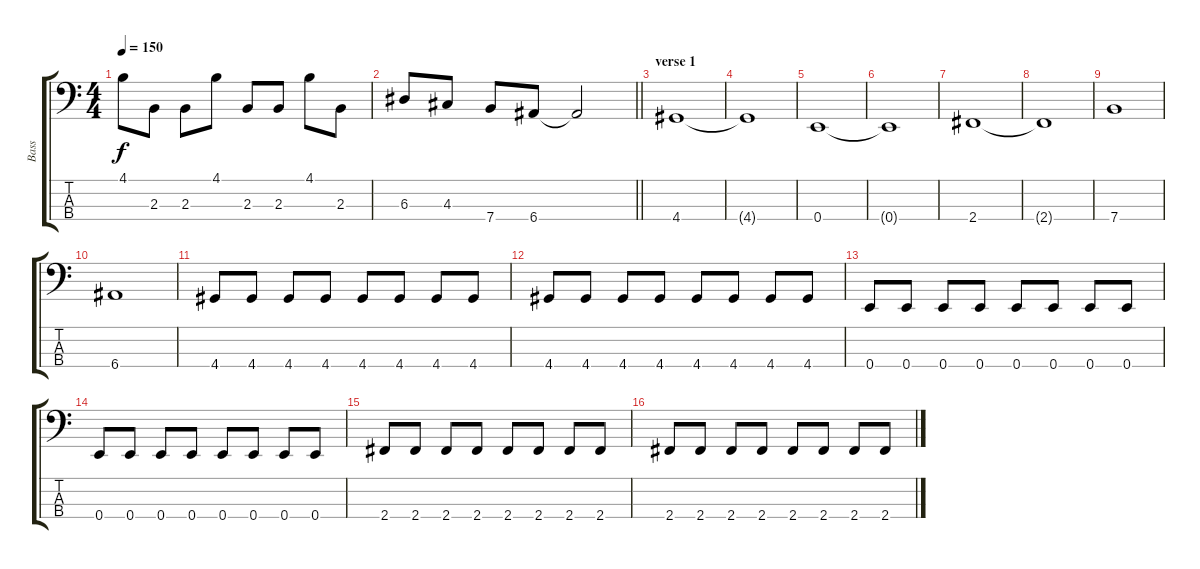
\track ("Bass" "Bass") {instrument electricbassfinger}
\staff {score tabs}
\tuning (G2 D2 A1 E1) {hide}
\ts (4 4)
\tempo 150
\clef f4
\ks c
4.1.8{dy f} 2.3.8 2.3.8 4.1.8 2.3.8 2.3.8 4.1.8 2.3.8 |
\barLineRight lightlight
6.3.8 4.3.8 7.4.8 6.4.8 6.4{t}.2 |
\section ("" "verse 1")
4.4.1 |
4.4{t}.1 |
0.4.1 |
0.4{t}.1 |
2.4.1 |
2.4{t}.1 |
7.4.1 |
6.4.1 |
4.4.8 4.4.8 4.4.8 4.4.8 4.4.8 4.4.8 4.4.8 4.4.8 |
4.4.8 4.4.8 4.4.8 4.4.8 4.4.8 4.4.8 4.4.8 4.4.8 |
0.4.8 0.4.8 0.4.8 0.4.8 0.4.8 0.4.8 0.4.8 0.4.8 |
0.4.8 0.4.8 0.4.8 0.4.8 0.4.8 0.4.8 0.4.8 0.4.8 |
2.4.8 2.4.8 2.4.8 2.4.8 2.4.8 2.4.8 2.4.8 2.4.8 |
2.4.8 2.4.8 2.4.8 2.4.8 2.4.8 2.4.8 2.4.8 2.4.8
